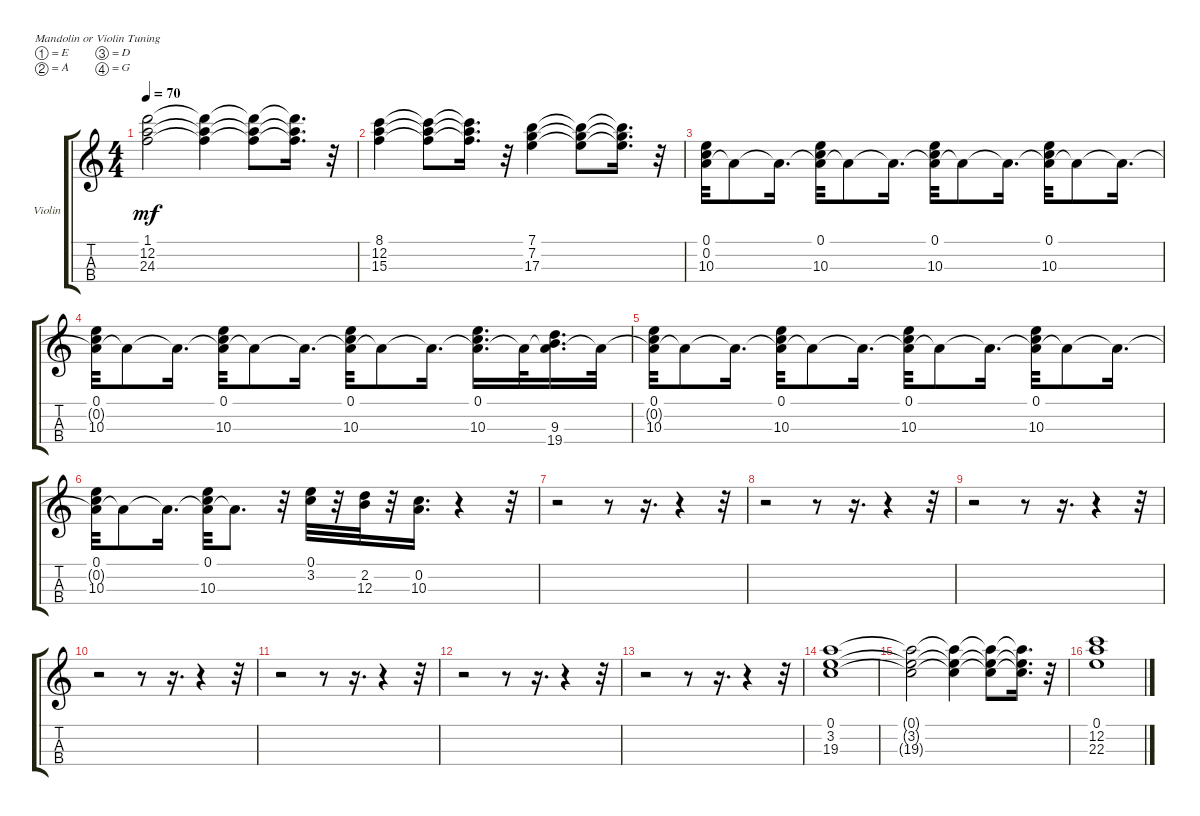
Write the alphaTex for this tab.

\bracketExtendMode groupsimilarinstruments
\firstSystemTrackNameOrientation horizontal
\otherSystemsTrackNameOrientation horizontal
\track ("" "Violin") {instrument violin}
\staff {score tabs}
\tuning (E5 A4 D4 G3)
\ts (4 4)
\tempo 70
\clef g2
\ks c
(1.1{t} 12.2{t} 24.3{t}).2{dy mf} (1.1{t} 12.2{t} 24.3{t}).4 (1.1{t} 12.2{t} 24.3{t}).8 (1.1{t} 12.2{t} 24.3{t}).16{d} r.32 |
(8.1 12.2 15.3).4 (8.1{t} 12.2{t} 15.3{t}).8 (8.1{t} 12.2{t} 15.3{t}).16{d} r.32 (7.1 7.2 17.3).4 (7.1{t} 7.2{t} 17.3{t}).8 (7.1{t} 7.2{t} 17.3{t}).16{d} r.32 |
(0.2 10.3 0.1).32 0.2{t}.8 0.2{t}.16{d} (0.2{t} 10.3 0.1).32 0.2{t}.8 0.2{t}.16{d} (0.2{t} 10.3 0.1).32 0.2{t}.8 0.2{t}.16{d} (0.2{t} 10.3 0.1).32 0.2{t}.8 0.2{t}.16{d} |
(0.2{t} 10.3 0.1).32 0.2{t}.8 0.2{t}.16{d} (0.2{t} 10.3 0.1).32 0.2{t}.8 0.2{t}.16{d} (0.2{t} 10.3 0.1).32 0.2{t}.8 0.2{t}.16{d} (0.2{t} 10.3 0.1).16{d} 0.2{t}.32 (0.2{t} 9.3 19.4).16{d} 0.2{t}.32 |
(0.2{t} 10.3 0.1).32 0.2{t}.8 0.2{t}.16{d} (0.2{t} 10.3 0.1).32 0.2{t}.8 0.2{t}.16{d} (0.2{t} 10.3 0.1).32 0.2{t}.8 0.2{t}.16{d} (0.2{t} 10.3 0.1).32 0.2{t}.8 0.2{t}.16{d} |
(0.2{t} 0.1 10.3).32 0.2{t}.8 0.2{t}.16{d} (0.2{t} 0.1 10.3).32 0.2{t}.8{d} r.32 (3.2 0.1).32 r.32 (2.2 12.3).32 r.32 (0.2 10.3).16{d} r.4 r.32 |
r.2 r.8 r.16{d} r.4 r.32 |
r.2 r.8 r.16{d} r.4 r.32 |
r.2 r.8 r.16{d} r.4 r.32 |
r.2 r.8 r.16{d} r.4 r.32 |
r.2 r.8 r.16{d} r.4 r.32 |
r.2 r.8 r.16{d} r.4 r.32 |
r.2 r.8 r.16{d} r.4 r.32 |
(3.2 0.1 19.3).1 |
(3.2{t} 0.1{t} 19.3{t}).2 (3.2{t} 0.1{t} 19.3{t}).4 (3.2{t} 0.1{t} 19.3{t}).8 (3.2{t} 0.1{t} 19.3{t}).16{d} r.32 |
(0.1 12.2 22.3).1
